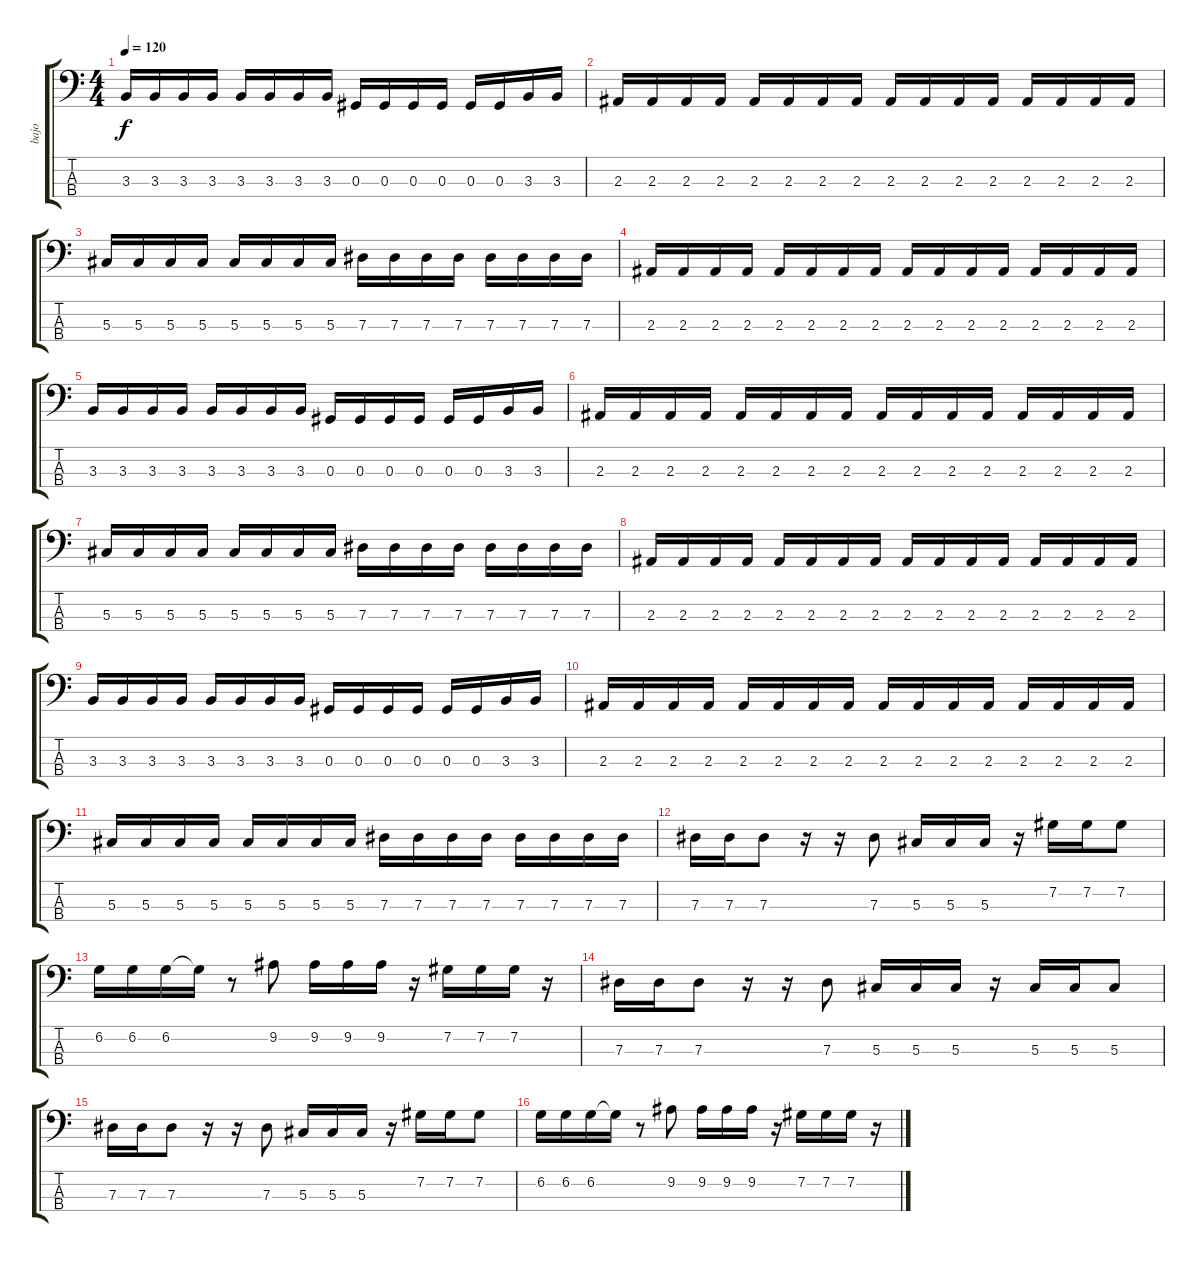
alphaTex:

\track ("bajo" "bajo") {instrument electricbassfinger}
\staff {score tabs}
\tuning (Gb2 Db2 Ab1 Eb1) {hide}
\ts (4 4)
\tempo 120
\clef f4
\ks c
3.3.16{dy f} 3.3.16 3.3.16 3.3.16 3.3.16 3.3.16 3.3.16 3.3.16 0.3.16 0.3.16 0.3.16 0.3.16 0.3.16 0.3.16 3.3.16 3.3.16 |
2.3.16 2.3.16 2.3.16 2.3.16 2.3.16 2.3.16 2.3.16 2.3.16 2.3.16 2.3.16 2.3.16 2.3.16 2.3.16 2.3.16 2.3.16 2.3.16 |
5.3.16 5.3.16 5.3.16 5.3.16 5.3.16 5.3.16 5.3.16 5.3.16 7.3.16 7.3.16 7.3.16 7.3.16 7.3.16 7.3.16 7.3.16 7.3.16 |
2.3.16 2.3.16 2.3.16 2.3.16 2.3.16 2.3.16 2.3.16 2.3.16 2.3.16 2.3.16 2.3.16 2.3.16 2.3.16 2.3.16 2.3.16 2.3.16 |
3.3.16 3.3.16 3.3.16 3.3.16 3.3.16 3.3.16 3.3.16 3.3.16 0.3.16 0.3.16 0.3.16 0.3.16 0.3.16 0.3.16 3.3.16 3.3.16 |
2.3.16 2.3.16 2.3.16 2.3.16 2.3.16 2.3.16 2.3.16 2.3.16 2.3.16 2.3.16 2.3.16 2.3.16 2.3.16 2.3.16 2.3.16 2.3.16 |
5.3.16 5.3.16 5.3.16 5.3.16 5.3.16 5.3.16 5.3.16 5.3.16 7.3.16 7.3.16 7.3.16 7.3.16 7.3.16 7.3.16 7.3.16 7.3.16 |
2.3.16 2.3.16 2.3.16 2.3.16 2.3.16 2.3.16 2.3.16 2.3.16 2.3.16 2.3.16 2.3.16 2.3.16 2.3.16 2.3.16 2.3.16 2.3.16 |
3.3.16 3.3.16 3.3.16 3.3.16 3.3.16 3.3.16 3.3.16 3.3.16 0.3.16 0.3.16 0.3.16 0.3.16 0.3.16 0.3.16 3.3.16 3.3.16 |
2.3.16 2.3.16 2.3.16 2.3.16 2.3.16 2.3.16 2.3.16 2.3.16 2.3.16 2.3.16 2.3.16 2.3.16 2.3.16 2.3.16 2.3.16 2.3.16 |
5.3.16 5.3.16 5.3.16 5.3.16 5.3.16 5.3.16 5.3.16 5.3.16 7.3.16 7.3.16 7.3.16 7.3.16 7.3.16 7.3.16 7.3.16 7.3.16 |
7.3.16 7.3.16 7.3.8 r.16 r.16 7.3.8 5.3.16 5.3.16 5.3.16 r.16 7.2.16 7.2.16 7.2.8 |
6.2.16 6.2.16 6.2.16 6.2{t}.16 r.8 9.2.8 9.2.16 9.2.16 9.2.16 r.16 7.2.16 7.2.16 7.2.16 r.16 |
7.3.16 7.3.16 7.3.8 r.16 r.16 7.3.8 5.3.16 5.3.16 5.3.16 r.16 5.3.16 5.3.16 5.3.8 |
7.3.16 7.3.16 7.3.8 r.16 r.16 7.3.8 5.3.16 5.3.16 5.3.16 r.16 7.2.16 7.2.16 7.2.8 |
6.2.16 6.2.16 6.2.16 6.2{t}.16 r.8 9.2.8 9.2.16 9.2.16 9.2.16 r.16 7.2.16 7.2.16 7.2.16 r.16
